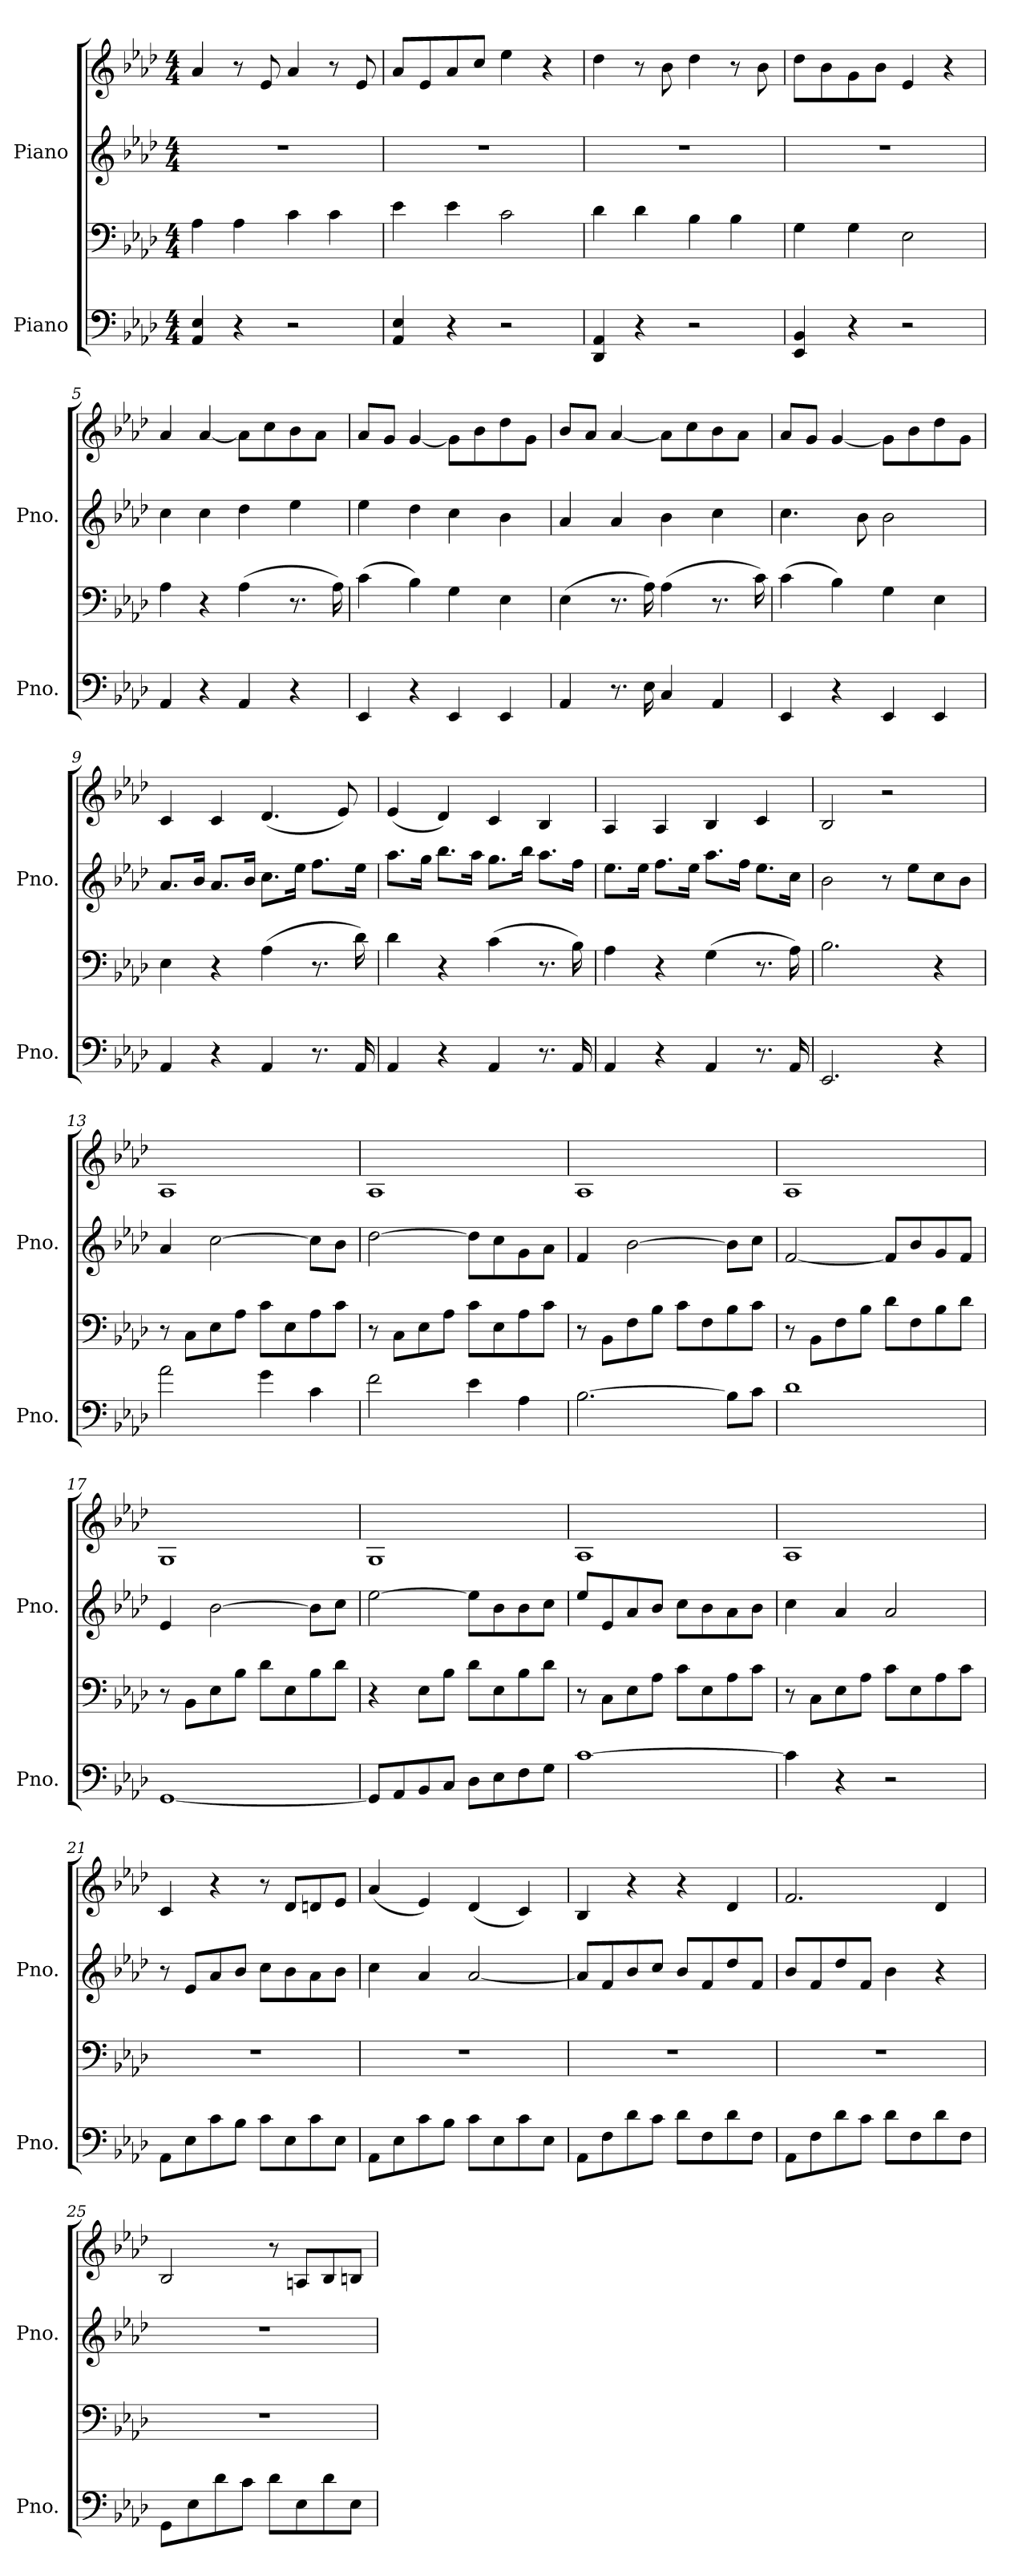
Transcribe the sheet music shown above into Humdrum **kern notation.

**kern	**kern	**kern	**kern
*part2	*part2	*part1	*part1
*staff4	*staff3	*staff2	*staff1
*I"Piano	*	*I"Piano	*
*I'Pno.	*	*I'Pno.	*
*clefF4	*clefF4	*clefG2	*clefG2
*k[b-e-a-d-]	*k[b-e-a-d-]	*k[b-e-a-d-]	*k[b-e-a-d-]
*M4/4	*M4/4	*M4/4	*M4/4
*MM145	*MM145	*MM145	*MM145
=1	=1	=1	=1
4AA-/ 4E-/	4A-\	1r	4a-/
4r	4A-\	.	8r
.	.	.	8e-/
2r	4c\	.	4a-/
.	4c\	.	8r
.	.	.	8e-/
=2	=2	=2	=2
4AA-/ 4E-/	4e-\	1r	8a-/L
.	.	.	8e-/
4r	4e-\	.	8a-/
.	.	.	8cc/J
2r	2c\	.	4ee-\
.	.	.	4r
=3	=3	=3	=3
4DD-/ 4AA-/	4d-\	1r	4dd-\
4r	4d-\	.	8r
.	.	.	8b-\
2r	4B-\	.	4dd-\
.	4B-\	.	8r
.	.	.	8b-\
=4	=4	=4	=4
4EE-/ 4BB-/	4G\	1r	8dd-\L
.	.	.	8b-\
4r	4G\	.	8g\
.	.	.	8b-\J
2r	2E-\	.	4e-/
.	.	.	4r
=5	=5	=5	=5
4AA-/	4A-\	4cc\	4a-/
4r	4r	4cc\	[4a-/
4AA-/	(4A-\	4dd-\	8a-\L]
.	.	.	8cc\
4r	8.r	4ee-\	8b-\
.	.	.	8a-\J
.	16A-\)	.	.
!!LO:LB:g=z
=6	=6	=6	=6
4EE-/	(4c\	4ee-\	8a-/L
.	.	.	8g/J
4r	4B-\)	4dd-\	[4g/
4EE-/	4G\	4cc\	8g\L]
.	.	.	8b-\
4EE-/	4E-\	4b-\	8dd-\
.	.	.	8g\J
=7	=7	=7	=7
4AA-/	(4E-\	4a-/	8b-/L
.	.	.	8a-/J
8.r	8.r	4a-/	[4a-/
16E-\	16A-\)	.	.
4C/	(4A-\	4b-\	8a-\L]
.	.	.	8cc\
4AA-/	8.r	4cc\	8b-\
.	.	.	8a-\J
.	16c\)	.	.
=8	=8	=8	=8
4EE-/	(4c\	4.cc\	8a-/L
.	.	.	8g/J
4r	4B-\)	.	[4g/
.	.	8b-\	.
4EE-/	4G\	2b-\	8g\L]
.	.	.	8b-\
4EE-/	4E-\	.	8dd-\
.	.	.	8g\J
=9	=9	=9	=9
4AA-/	4E-\	8.a-/L	4c/
.	.	16b-/Jk	.
4r	4r	8.a-/L	4c/
.	.	16b-/Jk	.
4AA-/	(4A-\	8.cc\L	(4.d-/
.	.	16ee-\Jk	.
8.r	8.r	8.ff\L	.
.	.	.	8e-/)
16AA-/	16d-\)	16ee-\Jk	.
!!LO:PB:g=z
=10	=10	=10	=10
4AA-/	4d-\	8.aa-\L	(4e-/
.	.	16gg\Jk	.
4r	4r	8.bb-\L	4d-/)
.	.	16aa-\Jk	.
4AA-/	(4c\	8.gg\L	4c/
.	.	16bb-\Jk	.
8.r	8.r	8.aa-\L	4B-/
16AA-/	16B-\)	16ff\Jk	.
=11	=11	=11	=11
4AA-/	4A-\	8.ee-\L	4A-/
.	.	16ee-\Jk	.
4r	4r	8.ff\L	4A-/
.	.	16ee-\Jk	.
4AA-/	(4G\	8.aa-\L	4B-/
.	.	16ff\Jk	.
8.r	8.r	8.ee-\L	4c/
16AA-/	16A-\)	16cc\Jk	.
=12	=12	=12	=12
2.EE-/	2.B-\	2b-\	2B-/
.	.	8r	2r
.	.	8ee-\L	.
4r	4r	8cc\	.
.	.	8b-\J	.
=13	=13	=13	=13
2a-\	8r	4a-/	1A-
.	8C\L	.	.
.	8E-\	[2cc\	.
.	8A-\J	.	.
4g\	8c\L	.	.
.	8E-\	.	.
4c\	8A-\	8cc\L]	.
.	8c\J	8b-\J	.
!!LO:LB:g=z
=14	=14	=14	=14
2f\	8r	[2dd-\	1A-
.	8C\L	.	.
.	8E-\	.	.
.	8A-\J	.	.
4e-\	8c\L	8dd-\L]	.
.	8E-\	8cc\	.
4A-\	8A-\	8g\	.
.	8c\J	8a-\J	.
=15	=15	=15	=15
[2.B-\	8r	4f/	1A-
.	8BB-\L	.	.
.	8F\	[2b-\	.
.	8B-\J	.	.
.	8c\L	.	.
.	8F\	.	.
8B-\L]	8B-\	8b-\L]	.
8c\J	8c\J	8cc\J	.
=16	=16	=16	=16
1d-	8r	[2f/	1A-
.	8BB-\L	.	.
.	8F\	.	.
.	8B-\J	.	.
.	8d-\L	8f/L]	.
.	8F\	8b-/	.
.	8B-\	8g/	.
.	8d-\J	8f/J	.
=17	=17	=17	=17
[1GG	8r	4e-/	1G
.	8BB-\L	.	.
.	8E-\	[2b-\	.
.	8B-\J	.	.
.	8d-\L	.	.
.	8E-\	.	.
.	8B-\	8b-\L]	.
.	8d-\J	8cc\J	.
=18	=18	=18	=18
8GG/L]	4r	[2ee-\	1G
8AA-/	.	.	.
8BB-/	8E-\L	.	.
8C/J	8B-\J	.	.
8D-\L	8d-\L	8ee-\L]	.
8E-\	8E-\	8b-\	.
8F\	8B-\	8b-\	.
8G\J	8d-\J	8cc\J	.
!!LO:LB:g=z
=19	=19	=19	=19
[1c	8r	8ee-/L	1A-
.	8C\L	8e-/	.
.	8E-\	8a-/	.
.	8A-\J	8b-/J	.
.	8c\L	8cc\L	.
.	8E-\	8b-\	.
.	8A-\	8a-\	.
.	8c\J	8b-\J	.
=20	=20	=20	=20
4c\]	8r	4cc\	1A-
.	8C\L	.	.
4r	8E-\	4a-/	.
.	8A-\J	.	.
2r	8c\L	2a-/	.
.	8E-\	.	.
.	8A-\	.	.
.	8c\J	.	.
=21	=21	=21	=21
8AA-\L	1r	8r	4c/
8E-\	.	8e-/L	.
8c\	.	8a-/	4r
8B-\J	.	8b-/J	.
8c\L	.	8cc\L	8r
8E-\	.	8b-\	8d-/L
8c\	.	8a-\	8dn/
8E-\J	.	8b-\J	8e-/J
=22	=22	=22	=22
8AA-\L	1r	4cc\	(4a-/
8E-\	.	.	.
8c\	.	4a-/	4e-/)
8B-\J	.	.	.
8c\L	.	[2a-/	(4d-/
8E-\	.	.	.
8c\	.	.	4c/)
8E-\J	.	.	.
!!LO:PB:g=z
=23	=23	=23	=23
8AA-\L	1r	8a-/L]	4B-/
8F\	.	8f/	.
8d-\	.	8b-/	4r
8c\J	.	8cc/J	.
8d-\L	.	8b-/L	4r
8F\	.	8f/	.
8d-\	.	8dd-/	4d-/
8F\J	.	8f/J	.
=24	=24	=24	=24
8AA-\L	1r	8b-/L	2.f/
8F\	.	8f/	.
8d-\	.	8dd-/	.
8c\J	.	8f/J	.
8d-\L	.	4b-\	.
8F\	.	.	.
8d-\	.	4r	4d-/
8F\J	.	.	.
=25	=25	=25	=25
8GG\L	1r	1r	2B-/
8E-\	.	.	.
8d-\	.	.	.
8c\J	.	.	.
8d-\L	.	.	8r
8E-\	.	.	8An/L
8d-\	.	.	8B-/
8E-\J	.	.	8Bn/J
=	=	=	=
*-	*-	*-	*-
